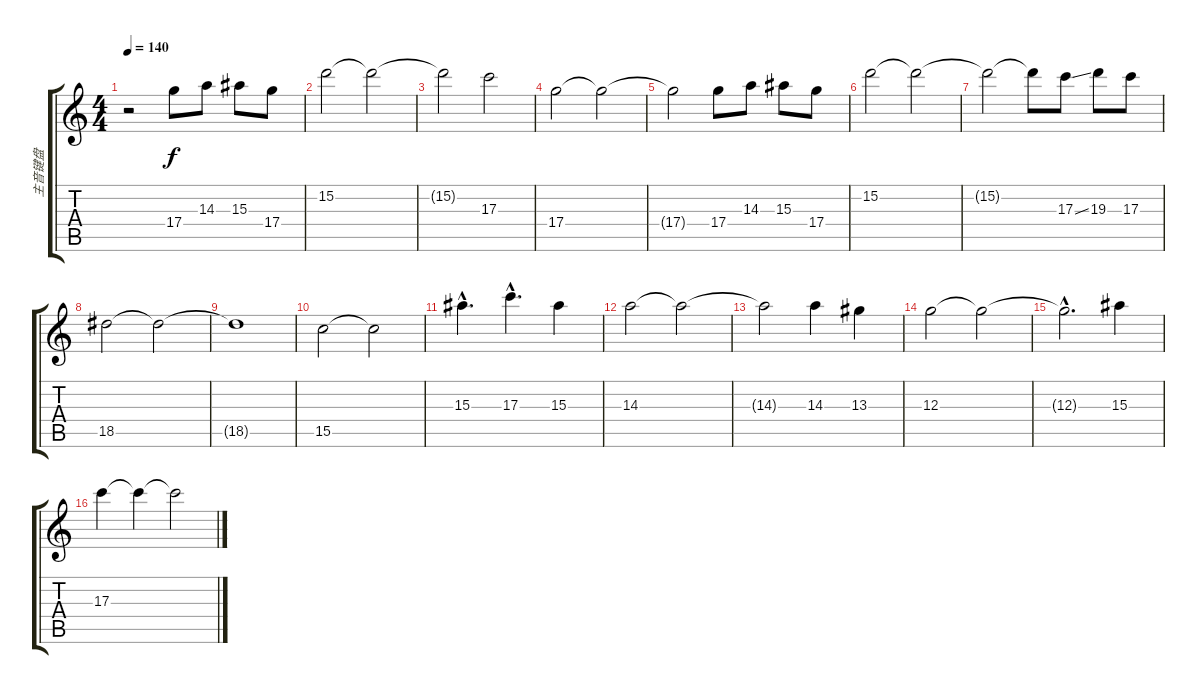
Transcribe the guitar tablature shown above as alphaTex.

\track ("主音键盘" "主音键盘") {instrument distortionguitar}
\staff {score tabs}
\tuning (E4 B3 G3 D3 A2 E2) {hide}
\ts (4 4)
\tempo 140
\clef g2
\ks c
r.2{dy f instrument distortionguitar} 17.4.8 14.3.8 15.3.8 17.4.8 |
15.2.2 15.2{t}.2 |
15.2{t}.2 17.3.2 |
17.4.2 17.4{t}.2 |
17.4{t}.2 17.4.8 14.3.8 15.3.8 17.4.8 |
15.2.2 15.2{t}.2 |
15.2{t}.2 15.2{t}.8 17.3{ss}.8 19.3.8 17.3.8 |
18.5.2 18.5{t}.2 |
18.5{t}.1 |
15.5.2 15.5{t}.2 |
15.3{hac}.4{d} 17.3{hac}.4{d} 15.3.4 |
14.3.2 14.3{t}.2 |
14.3{t}.2 14.3.4 13.3.4 |
12.3.2 12.3{t}.2 |
12.3{hac t}.2{d} 15.3.4 |
17.3.4 17.3{t}.4 17.3{t}.2
